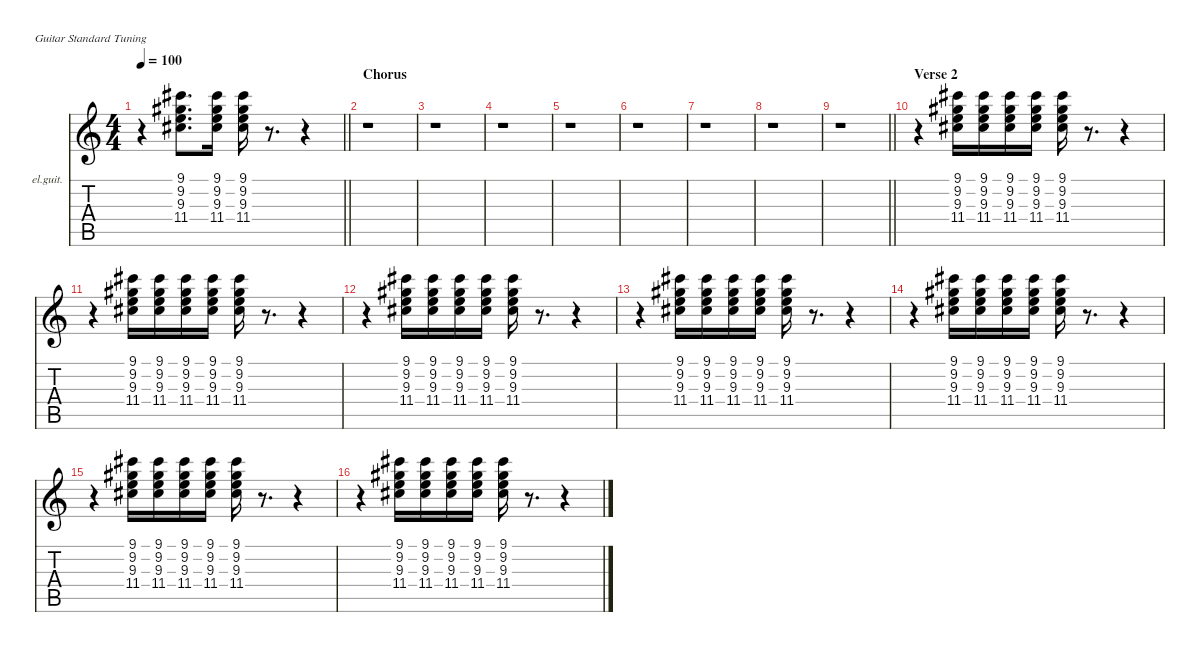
\defaultSystemsLayout 4
\hideDynamics
\bracketExtendMode nobrackets
\firstSystemTrackNameOrientation horizontal
\otherSystemsTrackNameOrientation horizontal
\track ("Rhythm" "el.guit.") {instrument electricguitarclean}
\staff {score tabs}
\tuning (E4 B3 G3 D3 A2 E2)
\ts (4 4)
\tempo 100
\clef g2
\barLineRight lightlight
\ks c
r.4{dy f} (9.1{acc #} 9.2{acc #} 9.3 11.4{acc #}).8{d} (9.1{acc #} 9.2{acc #} 9.3 11.4{acc #}).16 (9.1{acc #} 9.2{acc #} 9.3 11.4{acc #}).16 r.8{d} r.4 |
\section ("" "Chorus")
r.1 |
r.1 |
r.1 |
r.1 |
r.1 |
r.1 |
r.1 |
\barLineRight lightlight
r.1 |
\section ("" "Verse 2")
r.4 (9.1{acc #} 9.2{acc #} 9.3 11.4{acc #}).16 (9.1{acc #} 9.2{acc #} 9.3 11.4{acc #}).16 (9.1{acc #} 9.2{acc #} 9.3 11.4{acc #}).16 (9.1{acc #} 9.2{acc #} 9.3 11.4{acc #}).16 (9.1{acc #} 9.2{acc #} 9.3 11.4{acc #}).16 r.8{d} r.4 |
r.4 (9.1{acc #} 9.2{acc #} 9.3 11.4{acc #}).16 (9.1{acc #} 9.2{acc #} 9.3 11.4{acc #}).16 (9.1{acc #} 9.2{acc #} 9.3 11.4{acc #}).16 (9.1{acc #} 9.2{acc #} 9.3 11.4{acc #}).16 (9.1{acc #} 9.2{acc #} 9.3 11.4{acc #}).16 r.8{d} r.4 |
r.4 (9.1{acc #} 9.2{acc #} 9.3 11.4{acc #}).16 (9.1{acc #} 9.2{acc #} 9.3 11.4{acc #}).16 (9.1{acc #} 9.2{acc #} 9.3 11.4{acc #}).16 (9.1{acc #} 9.2{acc #} 9.3 11.4{acc #}).16 (9.1{acc #} 9.2{acc #} 9.3 11.4{acc #}).16 r.8{d} r.4 |
r.4 (9.1{acc #} 9.2{acc #} 9.3 11.4{acc #}).16 (9.1{acc #} 9.2{acc #} 9.3 11.4{acc #}).16 (9.1{acc #} 9.2{acc #} 9.3 11.4{acc #}).16 (9.1{acc #} 9.2{acc #} 9.3 11.4{acc #}).16 (9.1{acc #} 9.2{acc #} 9.3 11.4{acc #}).16 r.8{d} r.4 |
r.4 (9.1{acc #} 9.2{acc #} 9.3 11.4{acc #}).16 (9.1{acc #} 9.2{acc #} 9.3 11.4{acc #}).16 (9.1{acc #} 9.2{acc #} 9.3 11.4{acc #}).16 (9.1{acc #} 9.2{acc #} 9.3 11.4{acc #}).16 (9.1{acc #} 9.2{acc #} 9.3 11.4{acc #}).16 r.8{d} r.4 |
r.4 (9.1{acc #} 9.2{acc #} 9.3 11.4{acc #}).16 (9.1{acc #} 9.2{acc #} 9.3 11.4{acc #}).16 (9.1{acc #} 9.2{acc #} 9.3 11.4{acc #}).16 (9.1{acc #} 9.2{acc #} 9.3 11.4{acc #}).16 (9.1{acc #} 9.2{acc #} 9.3 11.4{acc #}).16 r.8{d} r.4 |
r.4 (9.1{acc #} 9.2{acc #} 9.3 11.4{acc #}).16 (9.1{acc #} 9.2{acc #} 9.3 11.4{acc #}).16 (9.1{acc #} 9.2{acc #} 9.3 11.4{acc #}).16 (9.1{acc #} 9.2{acc #} 9.3 11.4{acc #}).16 (9.1{acc #} 9.2{acc #} 9.3 11.4{acc #}).16 r.8{d} r.4
